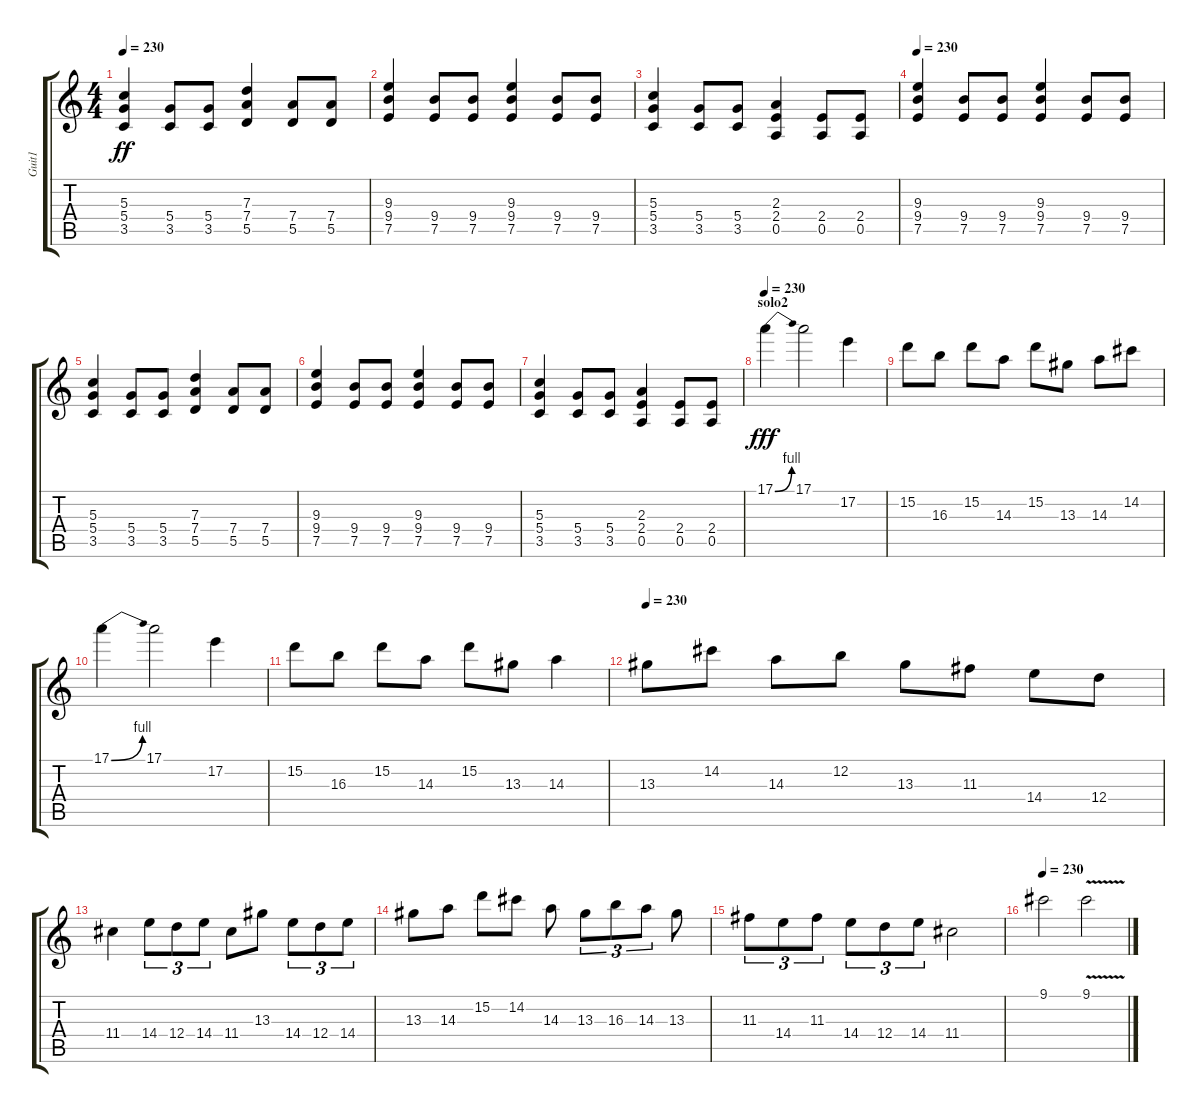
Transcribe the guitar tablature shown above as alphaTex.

\track ("Guit1" "Guit1") {instrument electricguitarclean}
\staff {score tabs}
\tuning (E4 B3 G3 D3 A2 E2) {hide}
\ts (4 4)
\tempo 230
\clef g2
\ks c
(5.3 5.4 3.5).4{dy ff} (5.4 3.5).8 (5.4 3.5).8 (7.3 7.4 5.5).4 (7.4 5.5).8 (7.4 5.5).8 |
(9.3 9.4 7.5).4 (9.4 7.5).8 (9.4 7.5).8 (9.3 9.4 7.5).4 (9.4 7.5).8 (9.4 7.5).8 |
(5.3 5.4 3.5).4 (5.4 3.5).8 (5.4 3.5).8 (2.3 2.4 0.5).4 (2.4 0.5).8 (2.4 0.5).8 |
\tempo 230
(9.3 9.4 7.5).4{instrument overdrivenguitar} (9.4 7.5).8 (9.4 7.5).8 (9.3 9.4 7.5).4 (9.4 7.5).8 (9.4 7.5).8 |
(5.3 5.4 3.5).4 (5.4 3.5).8 (5.4 3.5).8 (7.3 7.4 5.5).4 (7.4 5.5).8 (7.4 5.5).8 |
(9.3 9.4 7.5).4 (9.4 7.5).8 (9.4 7.5).8 (9.3 9.4 7.5).4 (9.4 7.5).8 (9.4 7.5).8 |
(5.3 5.4 3.5).4 (5.4 3.5).8 (5.4 3.5).8 (2.3 2.4 0.5).4 (2.4 0.5).8 (2.4 0.5).8 |
\section ("" "solo2")
\tempo 230
17.1{be (bend 0 0 60 4)}.4{dy fff volume 13 instrument overdrivenguitar} 17.1.2 17.2.4 |
15.2.8 16.3.8 15.2.8 14.3.8 15.2.8 13.3.8 14.3.8 14.2.8 |
17.1{be (bend 0 0 60 4)}.4 17.1.2 17.2.4 |
15.2.8 16.3.8 15.2.8 14.3.8 15.2.8 13.3.8 14.3.4 |
\tempo 230
13.3.8 14.2.8 14.3.8 12.2.8 13.3.8 11.3.8 14.4.8 12.4.8 |
11.4.4 14.4.8{tu (3 2)} 12.4.8{tu (3 2)} 14.4.8{tu (3 2)} 11.4.8 13.3.8 14.4.8{tu (3 2)} 12.4.8{tu (3 2)} 14.4.8{tu (3 2)} |
13.3.8 14.3.8 15.2.8 14.2.8 14.3.8 13.3.8{tu (3 2)} 16.3.8{tu (3 2)} 14.3.8{tu (3 2)} 13.3.8 |
11.3.8{tu (3 2)} 14.4.8{tu (3 2)} 11.3.8{tu (3 2)} 14.4.8{tu (3 2)} 12.4.8{tu (3 2)} 14.4.8{tu (3 2)} 11.4.2 |
\tempo 230
9.1.2 9.1{v}.2
